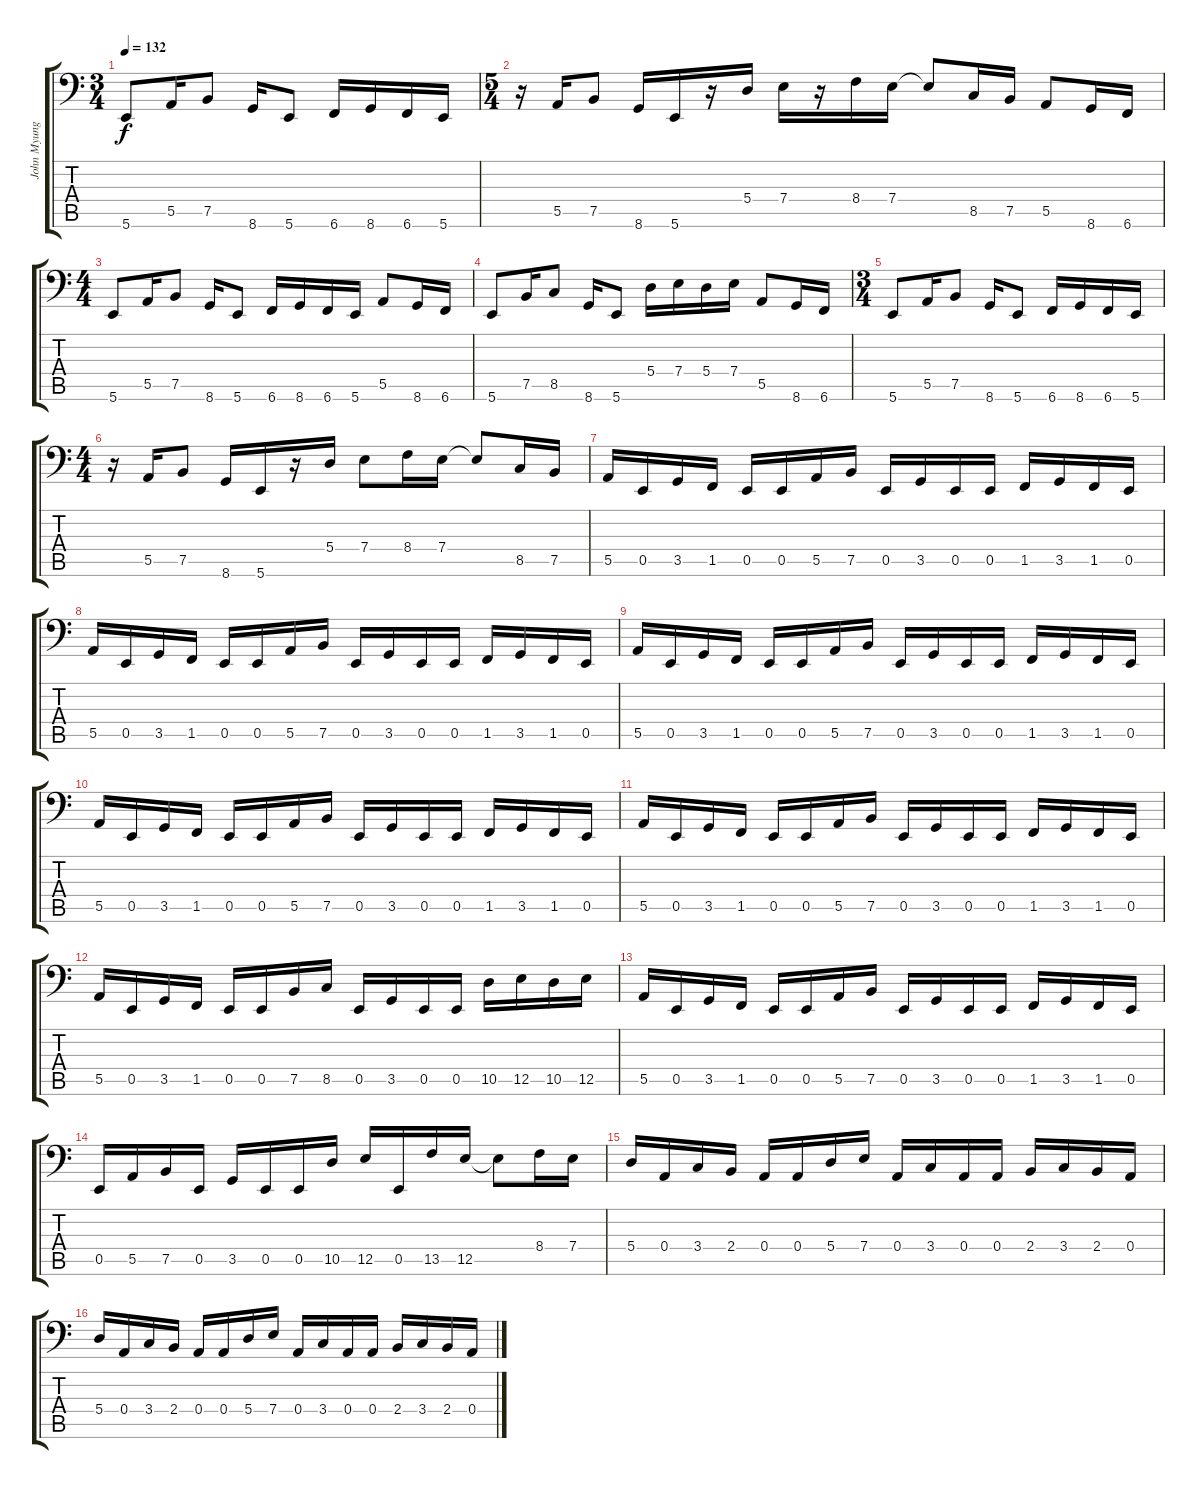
\track ("John Myung" "John Myung") {instrument electricbassfinger}
\staff {score tabs}
\tuning (C3 G2 D2 A1 E1 B0) {hide}
\ts (3 4)
\tempo 132
\clef f4
\ks c
5.6.8{dy f} 5.5.16 7.5.8 8.6.16 5.6.8 6.6.16 8.6.16 6.6.16 5.6.16 |
\ts (5 4)
r.16 5.5.16 7.5.8 8.6.16 5.6.16 r.16 5.4.16 7.4.16 r.16 8.4.16 7.4.16 7.4{t}.8 8.5.16 7.5.16 5.5.8 8.6.16 6.6.16 |
\ts (4 4)
5.6.8 5.5.16 7.5.8 8.6.16 5.6.8 6.6.16 8.6.16 6.6.16 5.6.16 5.5.8 8.6.16 6.6.16 |
5.6.8 7.5.16 8.5.8 8.6.16 5.6.8 5.4.16 7.4.16 5.4.16 7.4.16 5.5.8 8.6.16 6.6.16 |
\ts (3 4)
5.6.8 5.5.16 7.5.8 8.6.16 5.6.8 6.6.16 8.6.16 6.6.16 5.6.16 |
\ts (4 4)
r.16 5.5.16 7.5.8 8.6.16 5.6.16 r.16 5.4.16 7.4.8 8.4.16 7.4.16 7.4{t}.8 8.5.16 7.5.16 |
5.5.16 0.5.16 3.5.16 1.5.16 0.5.16 0.5.16 5.5.16 7.5.16 0.5.16 3.5.16 0.5.16 0.5.16 1.5.16 3.5.16 1.5.16 0.5.16 |
5.5.16 0.5.16 3.5.16 1.5.16 0.5.16 0.5.16 5.5.16 7.5.16 0.5.16 3.5.16 0.5.16 0.5.16 1.5.16 3.5.16 1.5.16 0.5.16 |
5.5.16 0.5.16 3.5.16 1.5.16 0.5.16 0.5.16 5.5.16 7.5.16 0.5.16 3.5.16 0.5.16 0.5.16 1.5.16 3.5.16 1.5.16 0.5.16 |
5.5.16 0.5.16 3.5.16 1.5.16 0.5.16 0.5.16 5.5.16 7.5.16 0.5.16 3.5.16 0.5.16 0.5.16 1.5.16 3.5.16 1.5.16 0.5.16 |
5.5.16 0.5.16 3.5.16 1.5.16 0.5.16 0.5.16 5.5.16 7.5.16 0.5.16 3.5.16 0.5.16 0.5.16 1.5.16 3.5.16 1.5.16 0.5.16 |
5.5.16 0.5.16 3.5.16 1.5.16 0.5.16 0.5.16 7.5.16 8.5.16 0.5.16 3.5.16 0.5.16 0.5.16 10.5.16 12.5.16 10.5.16 12.5.16 |
5.5.16 0.5.16 3.5.16 1.5.16 0.5.16 0.5.16 5.5.16 7.5.16 0.5.16 3.5.16 0.5.16 0.5.16 1.5.16 3.5.16 1.5.16 0.5.16 |
0.5.16 5.5.16 7.5.16 0.5.16 3.5.16 0.5.16 0.5.16 10.5.16 12.5.16 0.5.16 13.5.16 12.5.16 12.5{t}.8 8.4.16 7.4.16 |
5.4.16 0.4.16 3.4.16 2.4.16 0.4.16 0.4.16 5.4.16 7.4.16 0.4.16 3.4.16 0.4.16 0.4.16 2.4.16 3.4.16 2.4.16 0.4.16 |
5.4.16 0.4.16 3.4.16 2.4.16 0.4.16 0.4.16 5.4.16 7.4.16 0.4.16 3.4.16 0.4.16 0.4.16 2.4.16 3.4.16 2.4.16 0.4.16
